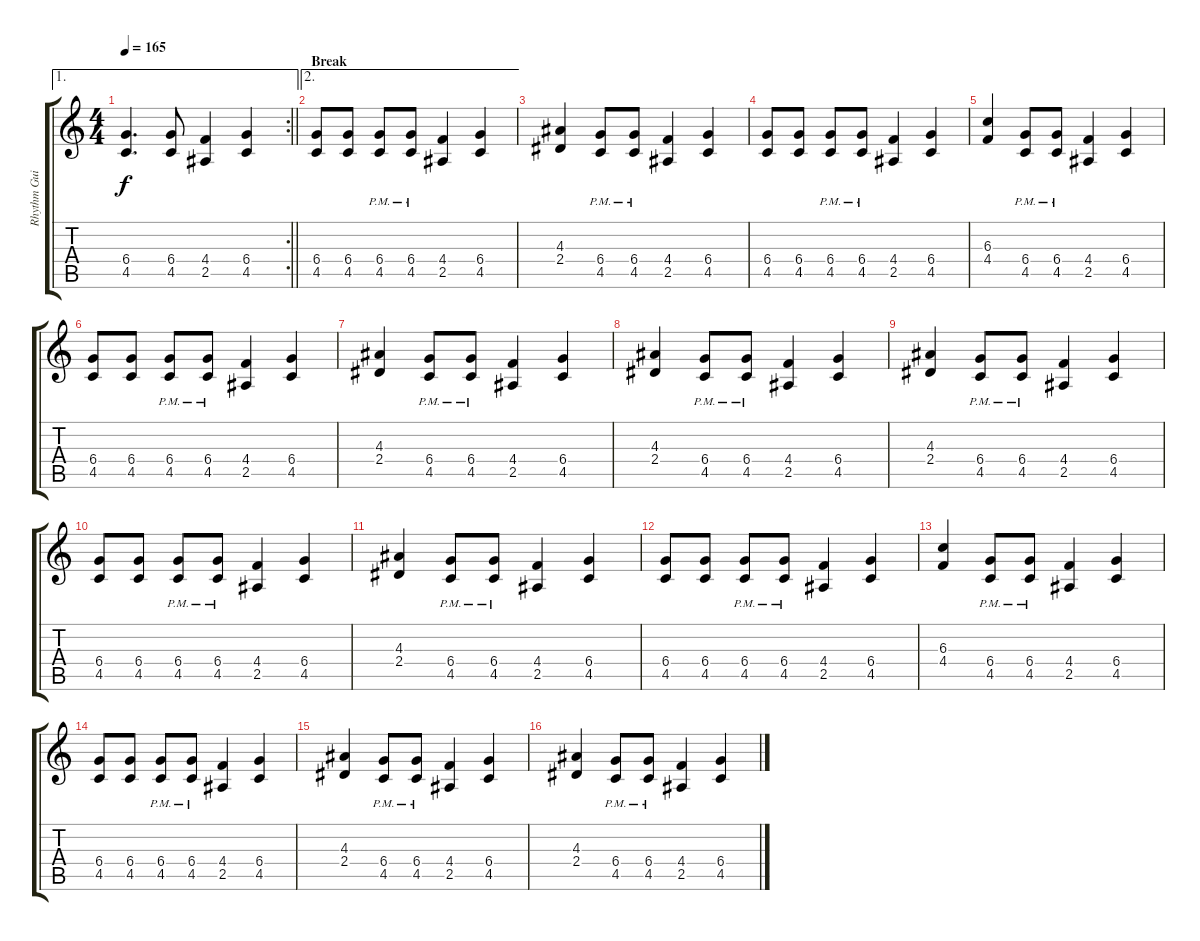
\track ("Rhythm Guitar" "Rhythm Gui") {instrument distortionguitar}
\staff {score tabs}
\tuning (Eb4 Bb3 Gb3 Db3 Ab2 Eb2) {hide}
\ae 1
\rc 2
\ts (4 4)
\tempo 165
\clef g2
\barLineRight lightlight
\ks c
(6.4 4.5).4{d dy f} (6.4 4.5).8 (4.4 2.5).4 (6.4 4.5).4 |
\ae 2
\section ("" "Break")
(6.4 4.5).8 (6.4 4.5).8 (6.4{pm} 4.5{pm}).8 (6.4{pm} 4.5{pm}).8 (4.4 2.5).4 (6.4 4.5).4 |
(4.3 2.4).4 (6.4{pm} 4.5{pm}).8 (6.4{pm} 4.5{pm}).8 (4.4 2.5).4 (6.4 4.5).4 |
(6.4 4.5).8 (6.4 4.5).8 (6.4{pm} 4.5{pm}).8 (6.4{pm} 4.5{pm}).8 (4.4 2.5).4 (6.4 4.5).4 |
(6.3 4.4).4 (6.4{pm} 4.5{pm}).8 (6.4{pm} 4.5{pm}).8 (4.4 2.5).4 (6.4 4.5).4 |
(6.4 4.5).8 (6.4 4.5).8 (6.4{pm} 4.5{pm}).8 (6.4{pm} 4.5{pm}).8 (4.4 2.5).4 (6.4 4.5).4 |
(4.3 2.4).4 (6.4{pm} 4.5{pm}).8 (6.4{pm} 4.5{pm}).8 (4.4 2.5).4 (6.4 4.5).4 |
(4.3 2.4).4 (6.4{pm} 4.5{pm}).8 (6.4{pm} 4.5{pm}).8 (4.4 2.5).4 (6.4 4.5).4 |
(4.3 2.4).4 (6.4{pm} 4.5{pm}).8 (6.4{pm} 4.5{pm}).8 (4.4 2.5).4 (6.4 4.5).4 |
(6.4 4.5).8 (6.4 4.5).8 (6.4{pm} 4.5{pm}).8 (6.4{pm} 4.5{pm}).8 (4.4 2.5).4 (6.4 4.5).4 |
(4.3 2.4).4 (6.4{pm} 4.5{pm}).8 (6.4{pm} 4.5{pm}).8 (4.4 2.5).4 (6.4 4.5).4 |
(6.4 4.5).8 (6.4 4.5).8 (6.4{pm} 4.5{pm}).8 (6.4{pm} 4.5{pm}).8 (4.4 2.5).4 (6.4 4.5).4 |
(6.3 4.4).4 (6.4{pm} 4.5{pm}).8 (6.4{pm} 4.5{pm}).8 (4.4 2.5).4 (6.4 4.5).4 |
(6.4 4.5).8 (6.4 4.5).8 (6.4{pm} 4.5{pm}).8 (6.4{pm} 4.5{pm}).8 (4.4 2.5).4 (6.4 4.5).4 |
(4.3 2.4).4 (6.4{pm} 4.5{pm}).8 (6.4{pm} 4.5{pm}).8 (4.4 2.5).4 (6.4 4.5).4 |
(4.3 2.4).4 (6.4{pm} 4.5{pm}).8 (6.4{pm} 4.5{pm}).8 (4.4 2.5).4 (6.4 4.5).4
